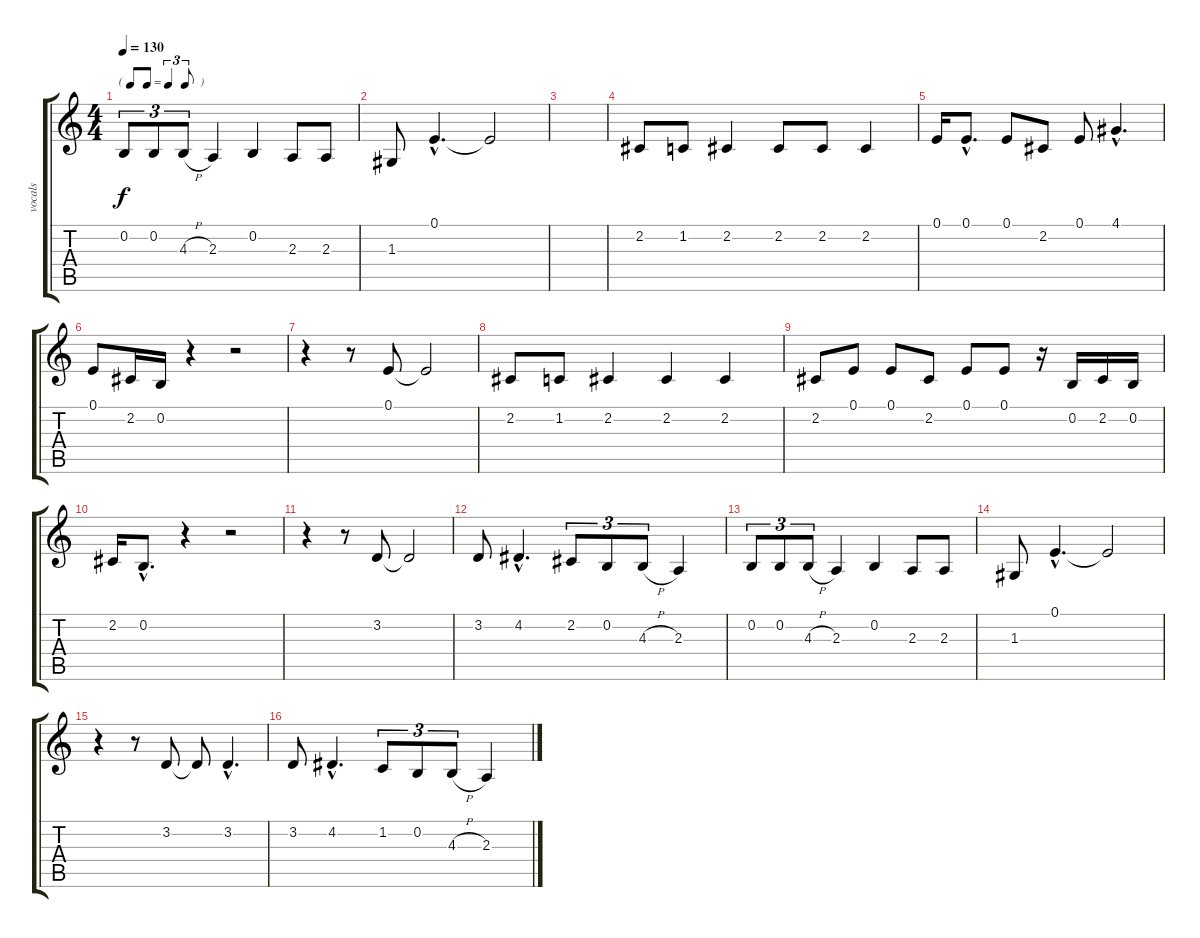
\track ("vocals" "vocals") {instrument tenorsax}
\staff {score tabs}
\tuning (E4 B3 G3 D3 A2 E2) {hide}
\ts (4 4)
\tf triplet8th
\tempo 130
\clef g2
\ks c
0.2.8{tu (3 2) dy f} 0.2.8{tu (3 2)} 4.3{h}.8{tu (3 2)} 2.3.4 0.2.4 2.3.8 2.3.8 |
1.3.8 0.1{hac}.4{d} 0.1{t}.2 |
|
2.2.8 1.2.8 2.2.4 2.2.8 2.2.8 2.2.4 |
0.1.16 0.1{hac}.8{d} 0.1.8 2.2.8 0.1.8 4.1{hac}.4{d} |
0.1.8 2.2.16 0.2.16 r.4 r.2 |
r.4 r.8 0.1.8 0.1{t}.2 |
2.2.8 1.2.8 2.2.4 2.2.4 2.2.4 |
2.2.8 0.1.8 0.1.8 2.2.8 0.1.8 0.1.8 r.16 0.2.16 2.2.16 0.2.16 |
2.2.16 0.2{hac}.8{d} r.4 r.2 |
r.4 r.8 3.2.8 3.2{t}.2 |
3.2.8 4.2{hac}.4{d} 2.2.8{tu (3 2)} 0.2.8{tu (3 2)} 4.3{h}.8{tu (3 2)} 2.3.4 |
0.2.8{tu (3 2)} 0.2.8{tu (3 2)} 4.3{h}.8{tu (3 2)} 2.3.4 0.2.4 2.3.8 2.3.8 |
1.3.8 0.1{hac}.4{d} 0.1{t}.2 |
r.4 r.8 3.2.8 3.2{t}.8 3.2{hac}.4{d} |
3.2.8 4.2{hac}.4{d} 1.2.8{tu (3 2)} 0.2.8{tu (3 2)} 4.3{h}.8{tu (3 2)} 2.3.4
